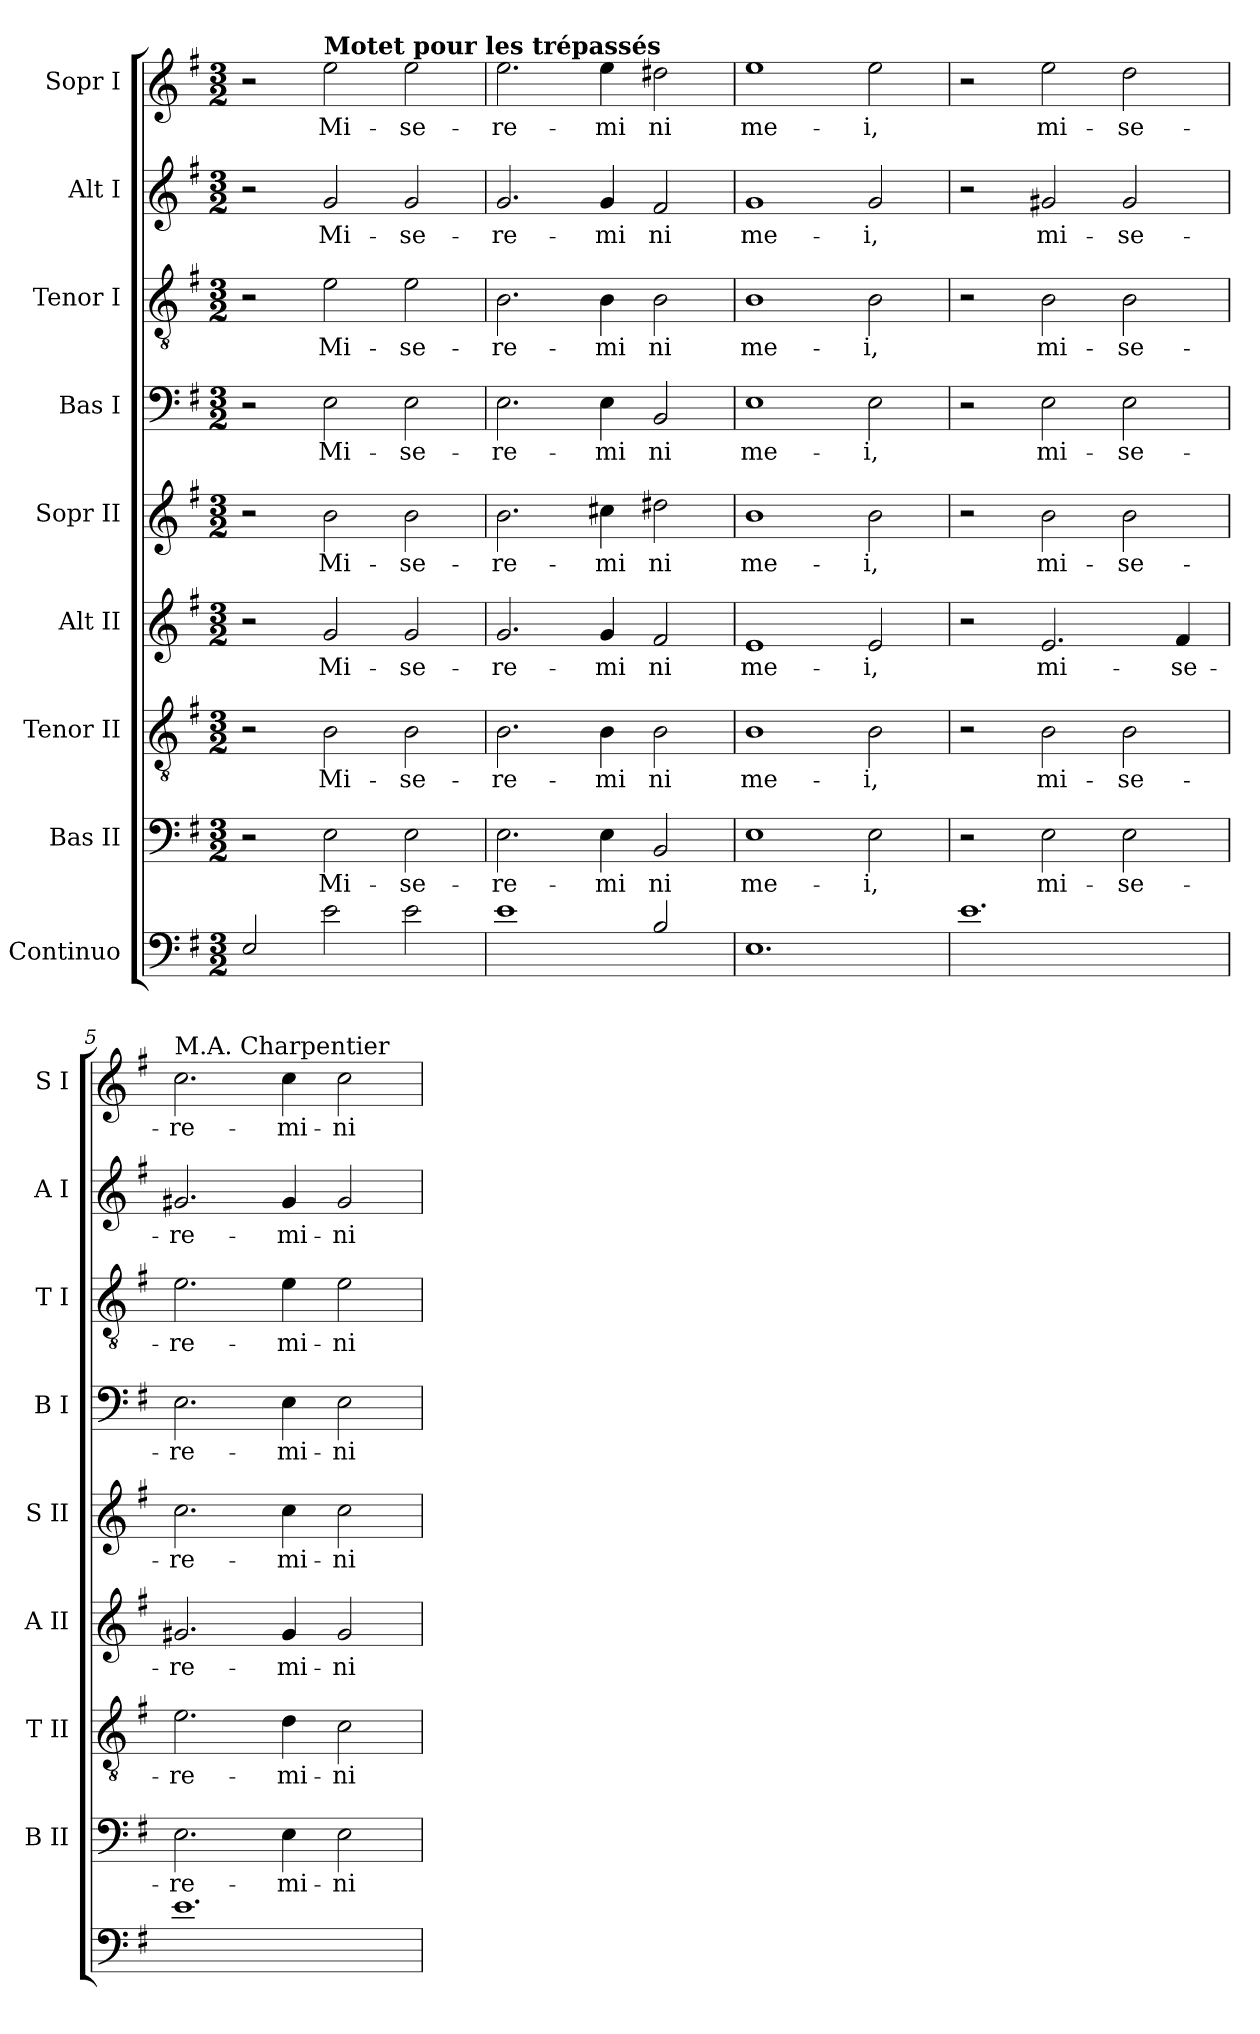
**kern	**kern	**text	**kern	**text	**kern	**text	**kern	**text	**kern	**text	**kern	**text	**kern	**text	**kern	**text
*part9	*part8	*part8	*part7	*part7	*part6	*part6	*part5	*part5	*part4	*part4	*part3	*part3	*part2	*part2	*part1	*part1
*staff9	*staff8	*staff8	*staff7	*staff7	*staff6	*staff6	*staff5	*staff5	*staff4	*staff4	*staff3	*staff3	*staff2	*staff2	*staff1	*staff1
*I"Continuo	*I"Bas II	*	*I"Tenor II	*	*I"Alt II	*	*I"Sopr II	*	*I"Bas I	*	*I"Tenor I	*	*I"Alt I	*	*I"Sopr I	*
*	*I'B II	*	*I'T II	*	*I'A II	*	*I'S II	*	*I'B I	*	*I'T I	*	*I'A I	*	*I'S I	*
*clefF4	*clefF4	*	*clefGv2	*	*clefG2	*	*clefG2	*	*clefF4	*	*clefGv2	*	*clefG2	*	*clefG2	*
*ITrd7c12	*	*	*	*	*	*	*	*	*	*	*	*	*	*	*	*
*k[f#]	*k[f#]	*	*k[f#]	*	*k[f#]	*	*k[f#]	*	*k[f#]	*	*k[f#]	*	*k[f#]	*	*k[f#]	*
*G:	*G:	*	*G:	*	*G:	*	*G:	*	*G:	*	*G:	*	*G:	*	*G:	*
*M3/2	*M3/2	*	*M3/2	*	*M3/2	*	*M3/2	*	*M3/2	*	*M3/2	*	*M3/2	*	*M3/2	*
=1	=1	=1	=1	=1	=1	=1	=1	=1	=1	=1	=1	=1	=1	=1	=1	=1
2EE/	2r	.	2r	.	2r	.	2r	.	2r	.	2r	.	2r	.	2r	.
!	!	!	!	!	!	!	!	!	!	!	!	!	!	!	!LO:TX:a:B:t=Motet pour les trépassés	!
!	!	!LO:LY:b	!	!LO:LY:b	!	!LO:LY:b	!	!LO:LY:b	!	!LO:LY:b	!	!LO:LY:b	!	!LO:LY:b	!	!LO:LY:b
2E\	2E\	Mi-	2B\	Mi-	2g/	Mi-	2b\	Mi-	2E\	Mi-	2e\	Mi-	2g/	Mi-	2ee\	Mi-
!	!	!LO:LY:b	!	!LO:LY:b	!	!LO:LY:b	!	!LO:LY:b	!	!LO:LY:b	!	!LO:LY:b	!	!LO:LY:b	!	!LO:LY:b
2E\	2E\	-se-	2B\	-se-	2g/	-se-	2b\	-se-	2E\	-se-	2e\	-se-	2g/	-se-	2ee\	-se-
=2	=2	=2	=2	=2	=2	=2	=2	=2	=2	=2	=2	=2	=2	=2	=2	=2
!	!	!LO:LY:b	!	!LO:LY:b	!	!LO:LY:b	!	!LO:LY:b	!	!LO:LY:b	!	!LO:LY:b	!	!LO:LY:b	!	!LO:LY:b
1E	2.E\	-re-	2.B\	-re-	2.g/	-re-	2.b\	-re-	2.E\	-re-	2.B\	-re-	2.g/	-re-	2.ee\	-re-
!	!	!LO:LY:b	!	!LO:LY:b	!	!LO:LY:b	!	!LO:LY:b	!	!LO:LY:b	!	!LO:LY:b	!	!LO:LY:b	!	!LO:LY:b
.	4E\	-mi­	4B\	-mi­	4g/	-mi­	4cc#X\	-mi­	4E\	-mi­	4B\	-mi­	4g/	-mi­	4ee\	-mi­
!	!	!LO:LY:b	!	!LO:LY:b	!	!LO:LY:b	!	!LO:LY:b	!	!LO:LY:b	!	!LO:LY:b	!	!LO:LY:b	!	!LO:LY:b
2BB/	2BB/	ni	2B\	ni	2f#/	ni	2dd#X\	ni	2BB/	ni	2B\	ni	2f#/	ni	2dd#X\	ni
=3	=3	=3	=3	=3	=3	=3	=3	=3	=3	=3	=3	=3	=3	=3	=3	=3
!	!	!LO:LY:b	!	!LO:LY:b	!	!LO:LY:b	!	!LO:LY:b	!	!LO:LY:b	!	!LO:LY:b	!	!LO:LY:b	!	!LO:LY:b
1.EE	1E	me-	1B	me-	1e	me-	1b	me-	1E	me-	1B	me-	1g	me-	1ee	me-
!	!	!LO:LY:b	!	!LO:LY:b	!	!LO:LY:b	!	!LO:LY:b	!	!LO:LY:b	!	!LO:LY:b	!	!LO:LY:b	!	!LO:LY:b
.	2E\	-i,	2B\	-i,	2e/	-i,	2b\	-i,	2E\	-i,	2B\	-i,	2g/	-i,	2ee\	-i,
=4	=4	=4	=4	=4	=4	=4	=4	=4	=4	=4	=4	=4	=4	=4	=4	=4
1.E	2r	.	2r	.	2r	.	2r	.	2r	.	2r	.	2r	.	2r	.
!	!	!LO:LY:b	!	!LO:LY:b	!	!LO:LY:b	!	!LO:LY:b	!	!LO:LY:b	!	!LO:LY:b	!	!LO:LY:b	!	!LO:LY:b
.	2E\	mi-	2B\	mi-	2.e/	mi-	2b\	mi-	2E\	mi-	2B\	mi-	2g#X/	mi-	2ee\	mi-
!	!	!LO:LY:b	!	!LO:LY:b	!	!	!	!LO:LY:b	!	!LO:LY:b	!	!LO:LY:b	!	!LO:LY:b	!	!LO:LY:b
.	2E\	-se-	2B\	-se-	.	.	2b\	-se-	2E\	-se-	2B\	-se-	2g#/	-se-	2dd\	-se-
!	!	!	!	!	!	!LO:LY:b	!	!	!	!	!	!	!	!	!	!
.	.	.	.	.	4f#/	-se-	.	.	.	.	.	.	.	.	.	.
=5	=5	=5	=5	=5	=5	=5	=5	=5	=5	=5	=5	=5	=5	=5	=5	=5
!	!	!	!	!	!	!	!	!	!	!	!	!	!	!	!LO:TX:a:t=M.A. Charpentier	!
!	!	!LO:LY:b	!	!LO:LY:b	!	!LO:LY:b	!	!LO:LY:b	!	!LO:LY:b	!	!LO:LY:b	!	!LO:LY:b	!	!LO:LY:b
1.E	2.E\	-re-	2.e\	-re-	2.g#X/	-re-	2.cc\	-re-	2.E\	-re-	2.e\	-re-	2.g#X/	-re-	2.cc\	-re-
!	!	!LO:LY:b	!	!LO:LY:b	!	!LO:LY:b	!	!LO:LY:b	!	!LO:LY:b	!	!LO:LY:b	!	!LO:LY:b	!	!LO:LY:b
.	4E\	-mi-	4d\	-mi-	4g#/	-mi-	4cc\	-mi-	4E\	-mi-	4e\	-mi-	4g#/	-mi-	4cc\	-mi-
!	!	!LO:LY:b	!	!LO:LY:b	!	!LO:LY:b	!	!LO:LY:b	!	!LO:LY:b	!	!LO:LY:b	!	!LO:LY:b	!	!LO:LY:b
.	2E\	-ni	2c\	-ni	2g#/	-ni	2cc\	-ni	2E\	-ni	2e\	-ni	2g#/	-ni	2cc\	-ni
=	=	=	=	=	=	=	=	=	=	=	=	=	=	=	=	=
*-	*-	*-	*-	*-	*-	*-	*-	*-	*-	*-	*-	*-	*-	*-	*-	*-
